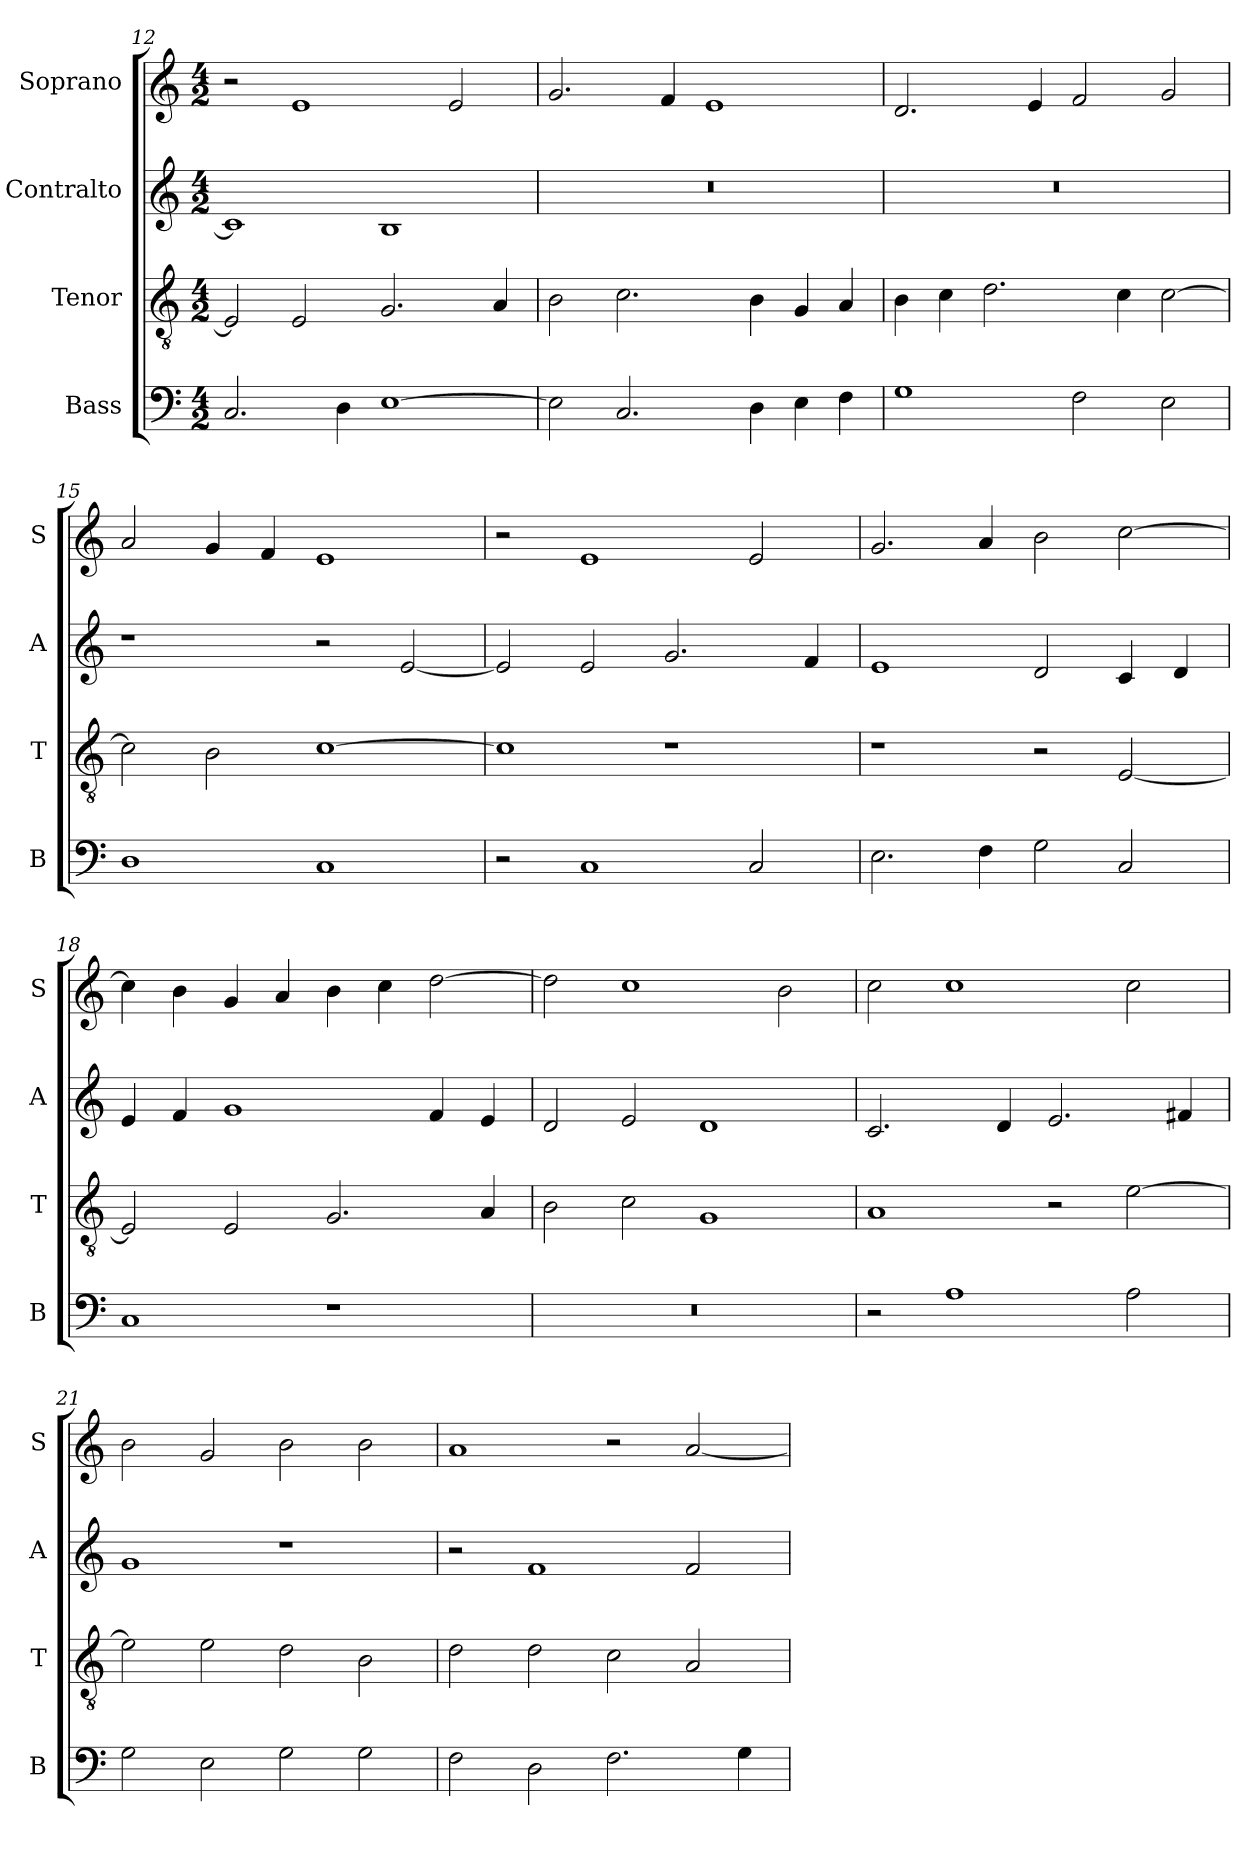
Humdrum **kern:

**kern	**kern	**kern	**kern
*part4	*part3	*part2	*part1
*staff4	*staff3	*staff2	*staff1
*I"Bass	*I"Tenor	*I"Contralto	*I"Soprano
*I'B	*I'T	*I'A	*I'S
*clefF4	*clefGv2	*clefG2	*clefG2
*k[]	*k[]	*k[]	*k[]
*A:aeo	*A:aeo	*A:aeo	*A:aeo
*M4/2	*M4/2	*M4/2	*M4/2
=12	=12	=12	=12
2.C	2E]	1c]	2r
.	2E	.	1e
4D	.	.	.
[1E	2.G	1B	.
.	.	.	2e
.	4A	.	.
=13	=13	=13	=13
2E]	2B	0r	2.g
2.C	2.c	.	.
.	.	.	4f
.	.	.	1e
4D	4B	.	.
4E	4G	.	.
4F	4A	.	.
=14	=14	=14	=14
1G	4B	0r	2.d
.	4c	.	.
.	2.d	.	.
.	.	.	4e
2F	.	.	2f
.	4c	.	.
2E	[2c	.	2g
=15	=15	=15	=15
1D	2c]	1r	2a
.	2B	.	4g
.	.	.	4f
1C	[1c	2r	1e
.	.	[2e	.
=16	=16	=16	=16
2r	1c]	2e]	2r
1C	.	2e	1e
.	1r	2.g	.
2C	.	.	2e
.	.	4f	.
=17	=17	=17	=17
2.E	1r	1e	2.g
4F	.	.	4a
2G	2r	2d	2b
2C	[2E	4c	[2cc
.	.	4d	.
=18	=18	=18	=18
1C	2E]	4e	4cc]
.	.	4f	4b
.	2E	1g	4g
.	.	.	4a
1r	2.G	.	4b
.	.	.	4cc
.	.	4f	[2dd
.	4A	4e	.
=19	=19	=19	=19
0r	2B	2d	2dd]
.	2c	2e	1cc
.	1G	1d	.
.	.	.	2b
=20	=20	=20	=20
2r	1A	2.c	2cc
1A	.	.	1cc
.	.	4d	.
.	2r	2.e	.
2A	[2e	.	2cc
.	.	4f#X	.
=21	=21	=21	=21
2G	2e]	1g	2b
2E	2e	.	2g
2G	2d	1r	2b
2G	2B	.	2b
=22	=22	=22	=22
2F	2d	2r	1a
2D	2d	1f	.
2.F	2c	.	2r
.	2A	2f	[2a
4G	.	.	.
=	=	=	=
*-	*-	*-	*-
